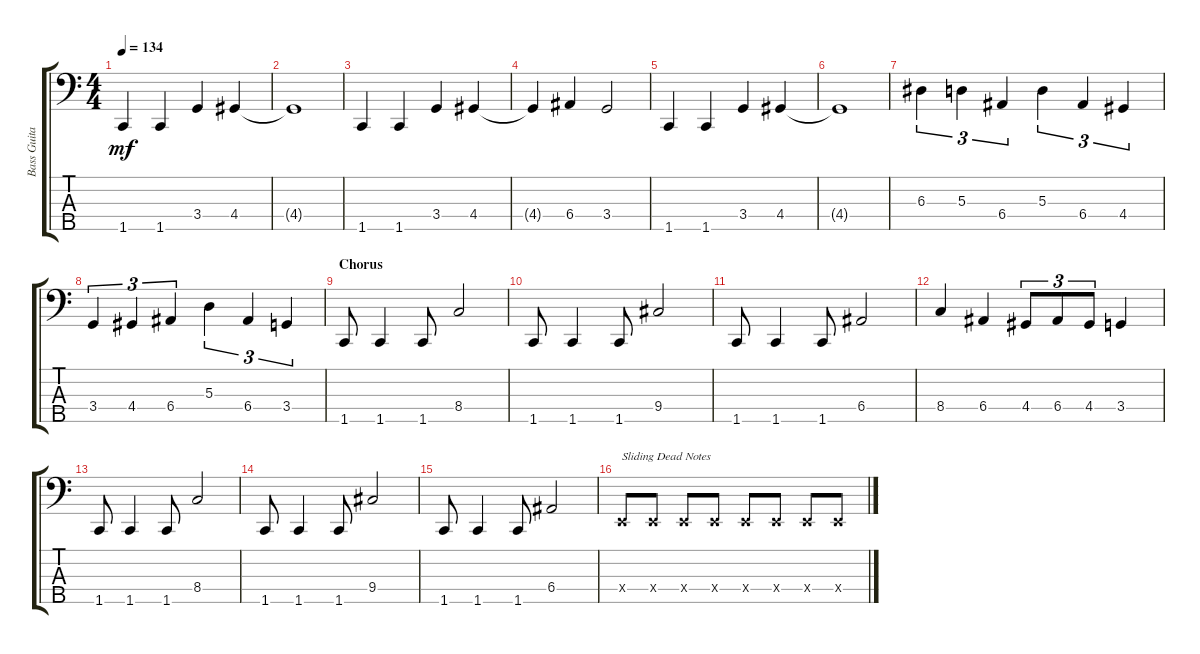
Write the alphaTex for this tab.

\track ("Bass Guitar" "Bass Guita") {instrument electricbassfinger}
\staff {score tabs}
\tuning (G2 D2 A1 E1 B0) {hide}
\ts (4 4)
\tempo 134
\clef f4
\ks c
1.5.4{dy mf} 1.5.4 3.4.4 4.4.4 |
4.4{t}.1 |
1.5.4 1.5.4 3.4.4 4.4.4 |
4.4{t}.4 6.4.4 3.4.2 |
1.5.4 1.5.4 3.4.4 4.4.4 |
4.4{t}.1 |
6.3.4{tu (3 2)} 5.3.4{tu (3 2)} 6.4.4{tu (3 2)} 5.3.4{tu (3 2)} 6.4.4{tu (3 2)} 4.4.4{tu (3 2)} |
3.4.4{tu (3 2)} 4.4.4{tu (3 2)} 6.4.4{tu (3 2)} 5.3.4{tu (3 2)} 6.4.4{tu (3 2)} 3.4.4{tu (3 2)} |
\section ("" "Chorus")
1.5.8 1.5.4 1.5.8 8.4.2 |
1.5.8 1.5.4 1.5.8 9.4.2 |
1.5.8 1.5.4 1.5.8 6.4.2 |
8.4.4 6.4.4 4.4.8{tu (3 2)} 6.4.8{tu (3 2)} 4.4.8{tu (3 2)} 3.4.4 |
1.5.8 1.5.4 1.5.8 8.4.2 |
1.5.8 1.5.4 1.5.8 9.4.2 |
1.5.8 1.5.4 1.5.8 6.4.2 |
0.4{x}.8{txt "Sliding Dead Notes"} 0.4{x}.8 0.4{x}.8 0.4{x}.8 0.4{x}.8 0.4{x}.8 0.4{x}.8 0.4{x}.8
